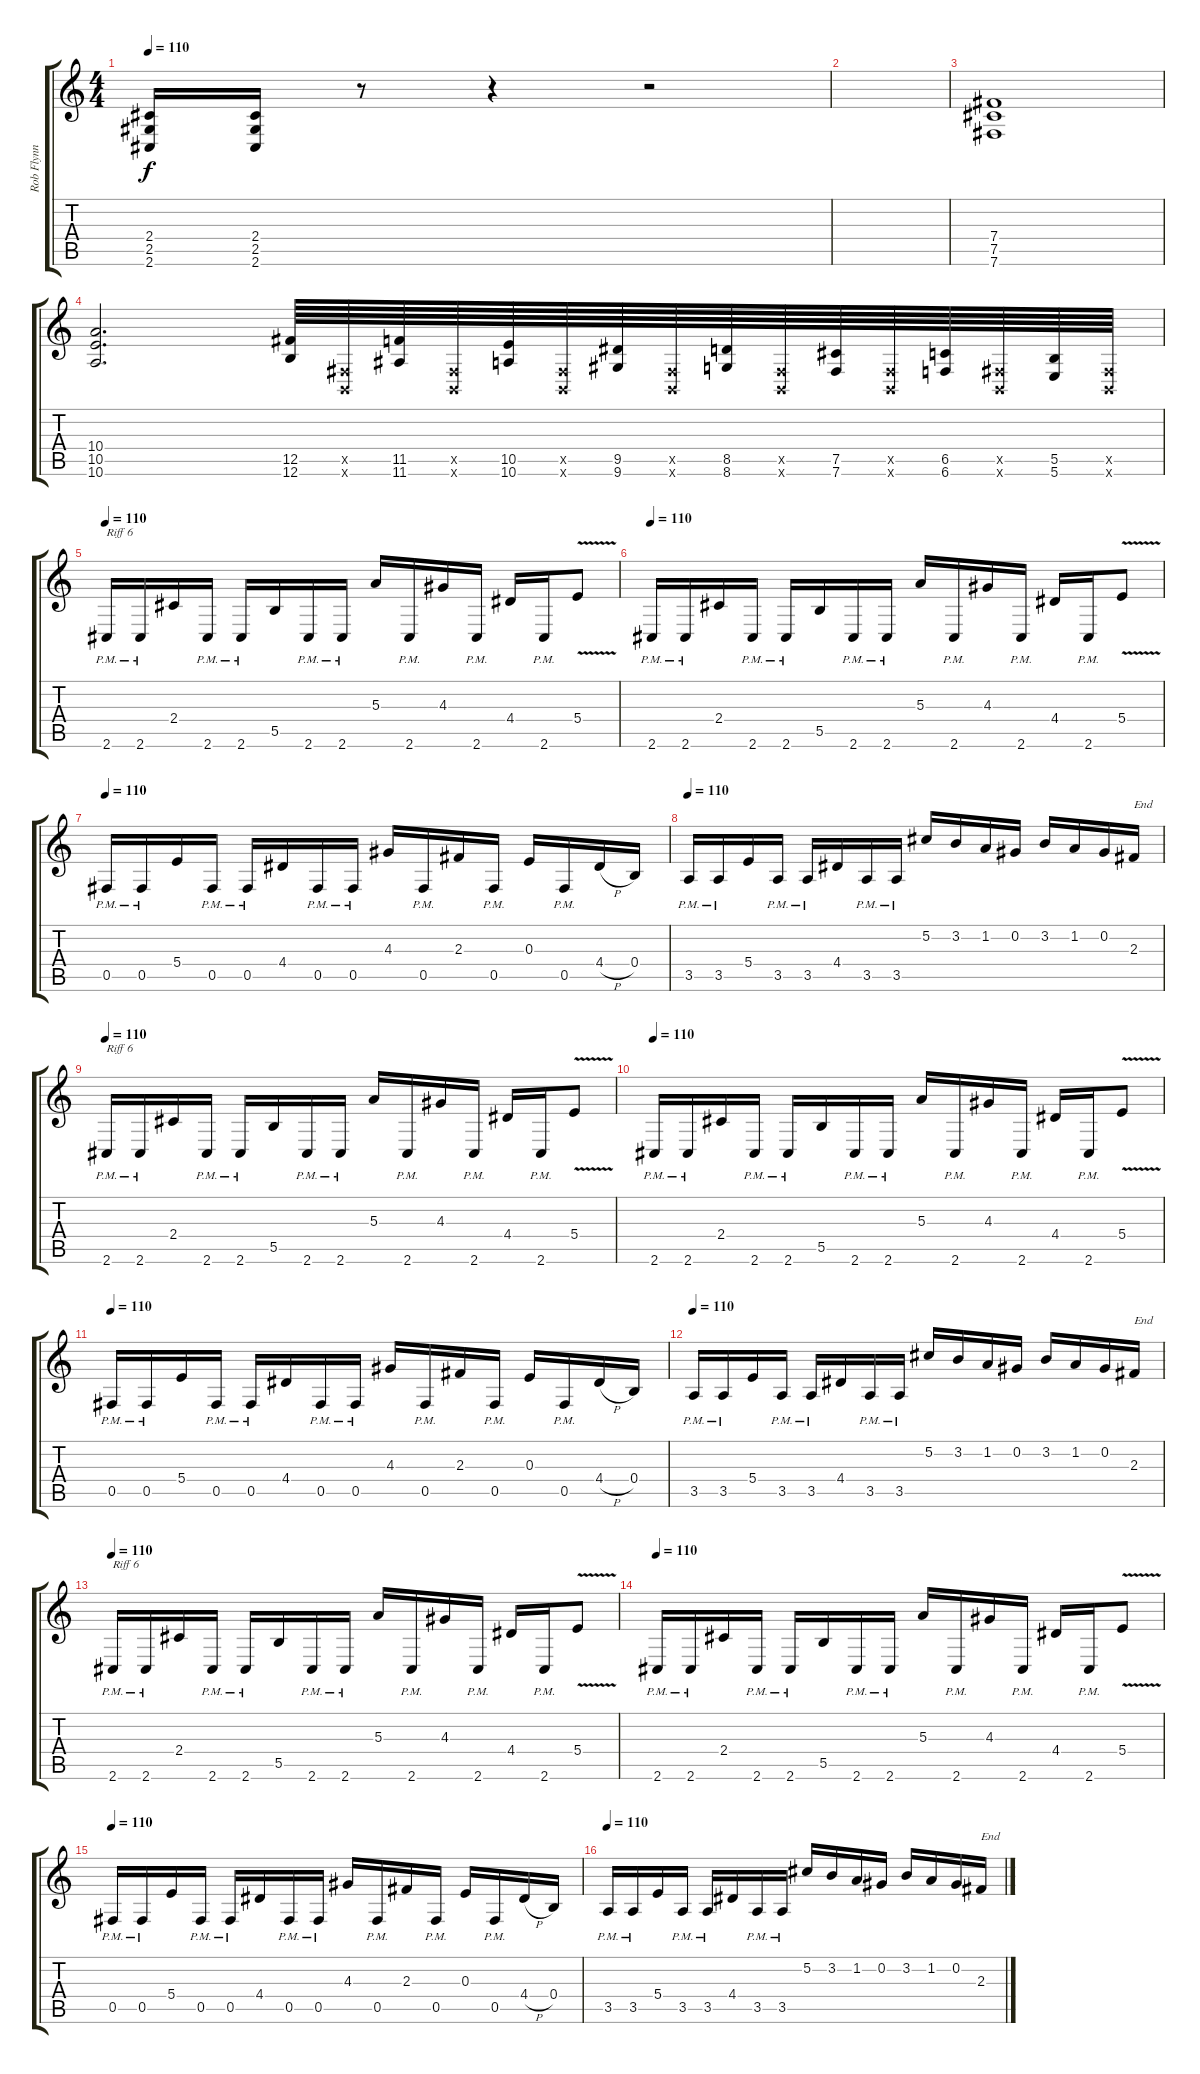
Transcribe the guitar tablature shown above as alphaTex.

\track ("Rob Flynn" "Rob Flynn") {instrument overdrivenguitar}
\staff {score tabs}
\tuning (Db4 Ab3 E3 B2 Gb2 B1) {hide}
\ts (4 4)
\tempo 110
\clef g2
\ks c
(2.4 2.5 2.6).16{dy f} (2.4 2.5 2.6).16 r.8 r.4 r.2 |
|
(7.4 7.5 7.6).1 |
(10.4 10.5 10.6).2{d} (12.5 12.6).64 (0.5{x} 0.6{x}).64 (11.5 11.6).64 (0.5{x} 0.6{x}).64 (10.5 10.6).64 (0.5{x} 0.6{x}).64 (9.5 9.6).64 (0.5{x} 0.6{x}).64 (8.5 8.6).64 (0.5{x} 0.6{x}).64 (7.5 7.6).64 (0.5{x} 0.6{x}).64 (6.5 6.6).64 (0.5{x} 0.6{x}).64 (5.5 5.6).64 (0.5{x} 0.6{x}).64 |
\tempo 110
2.6{pm}.16{txt "Riff 6"} 2.6{pm}.16 2.4.16 2.6{pm}.16 2.6{pm}.16 5.5.16 2.6{pm}.16 2.6{pm}.16 5.3.16 2.6{pm}.16 4.3.16 2.6{pm}.16 4.4.16 2.6{pm}.16 5.4{v}.8 |
\tempo 110
2.6{pm}.16 2.6{pm}.16 2.4.16 2.6{pm}.16 2.6{pm}.16 5.5.16 2.6{pm}.16 2.6{pm}.16 5.3.16 2.6{pm}.16 4.3.16 2.6{pm}.16 4.4.16 2.6{pm}.16 5.4{v}.8 |
\tempo 110
0.5{pm}.16 0.5{pm}.16 5.4.16 0.5{pm}.16 0.5{pm}.16 4.4.16 0.5{pm}.16 0.5{pm}.16 4.3.16 0.5{pm}.16 2.3.16 0.5{pm}.16 0.3.16 0.5{pm}.16 4.4{h}.16 0.4.16 |
\tempo 110
3.5{pm}.16 3.5{pm}.16 5.4.16 3.5{pm}.16 3.5{pm}.16 4.4.16 3.5{pm}.16 3.5{pm}.16 5.2.16 3.2.16 1.2.16 0.2.16 3.2.16 1.2.16 0.2.16 2.3.16{txt "End"} |
\tempo 110
2.6{pm}.16{txt "Riff 6"} 2.6{pm}.16 2.4.16 2.6{pm}.16 2.6{pm}.16 5.5.16 2.6{pm}.16 2.6{pm}.16 5.3.16 2.6{pm}.16 4.3.16 2.6{pm}.16 4.4.16 2.6{pm}.16 5.4{v}.8 |
\tempo 110
2.6{pm}.16 2.6{pm}.16 2.4.16 2.6{pm}.16 2.6{pm}.16 5.5.16 2.6{pm}.16 2.6{pm}.16 5.3.16 2.6{pm}.16 4.3.16 2.6{pm}.16 4.4.16 2.6{pm}.16 5.4{v}.8 |
\tempo 110
0.5{pm}.16 0.5{pm}.16 5.4.16 0.5{pm}.16 0.5{pm}.16 4.4.16 0.5{pm}.16 0.5{pm}.16 4.3.16 0.5{pm}.16 2.3.16 0.5{pm}.16 0.3.16 0.5{pm}.16 4.4{h}.16 0.4.16 |
\tempo 110
3.5{pm}.16 3.5{pm}.16 5.4.16 3.5{pm}.16 3.5{pm}.16 4.4.16 3.5{pm}.16 3.5{pm}.16 5.2.16 3.2.16 1.2.16 0.2.16 3.2.16 1.2.16 0.2.16 2.3.16{txt "End"} |
\tempo 110
2.6{pm}.16{txt "Riff 6"} 2.6{pm}.16 2.4.16 2.6{pm}.16 2.6{pm}.16 5.5.16 2.6{pm}.16 2.6{pm}.16 5.3.16 2.6{pm}.16 4.3.16 2.6{pm}.16 4.4.16 2.6{pm}.16 5.4{v}.8 |
\tempo 110
2.6{pm}.16 2.6{pm}.16 2.4.16 2.6{pm}.16 2.6{pm}.16 5.5.16 2.6{pm}.16 2.6{pm}.16 5.3.16 2.6{pm}.16 4.3.16 2.6{pm}.16 4.4.16 2.6{pm}.16 5.4{v}.8 |
\tempo 110
0.5{pm}.16 0.5{pm}.16 5.4.16 0.5{pm}.16 0.5{pm}.16 4.4.16 0.5{pm}.16 0.5{pm}.16 4.3.16 0.5{pm}.16 2.3.16 0.5{pm}.16 0.3.16 0.5{pm}.16 4.4{h}.16 0.4.16 |
\tempo 110
3.5{pm}.16 3.5{pm}.16 5.4.16 3.5{pm}.16 3.5{pm}.16 4.4.16 3.5{pm}.16 3.5{pm}.16 5.2.16 3.2.16 1.2.16 0.2.16 3.2.16 1.2.16 0.2.16 2.3.16{txt "End"}
